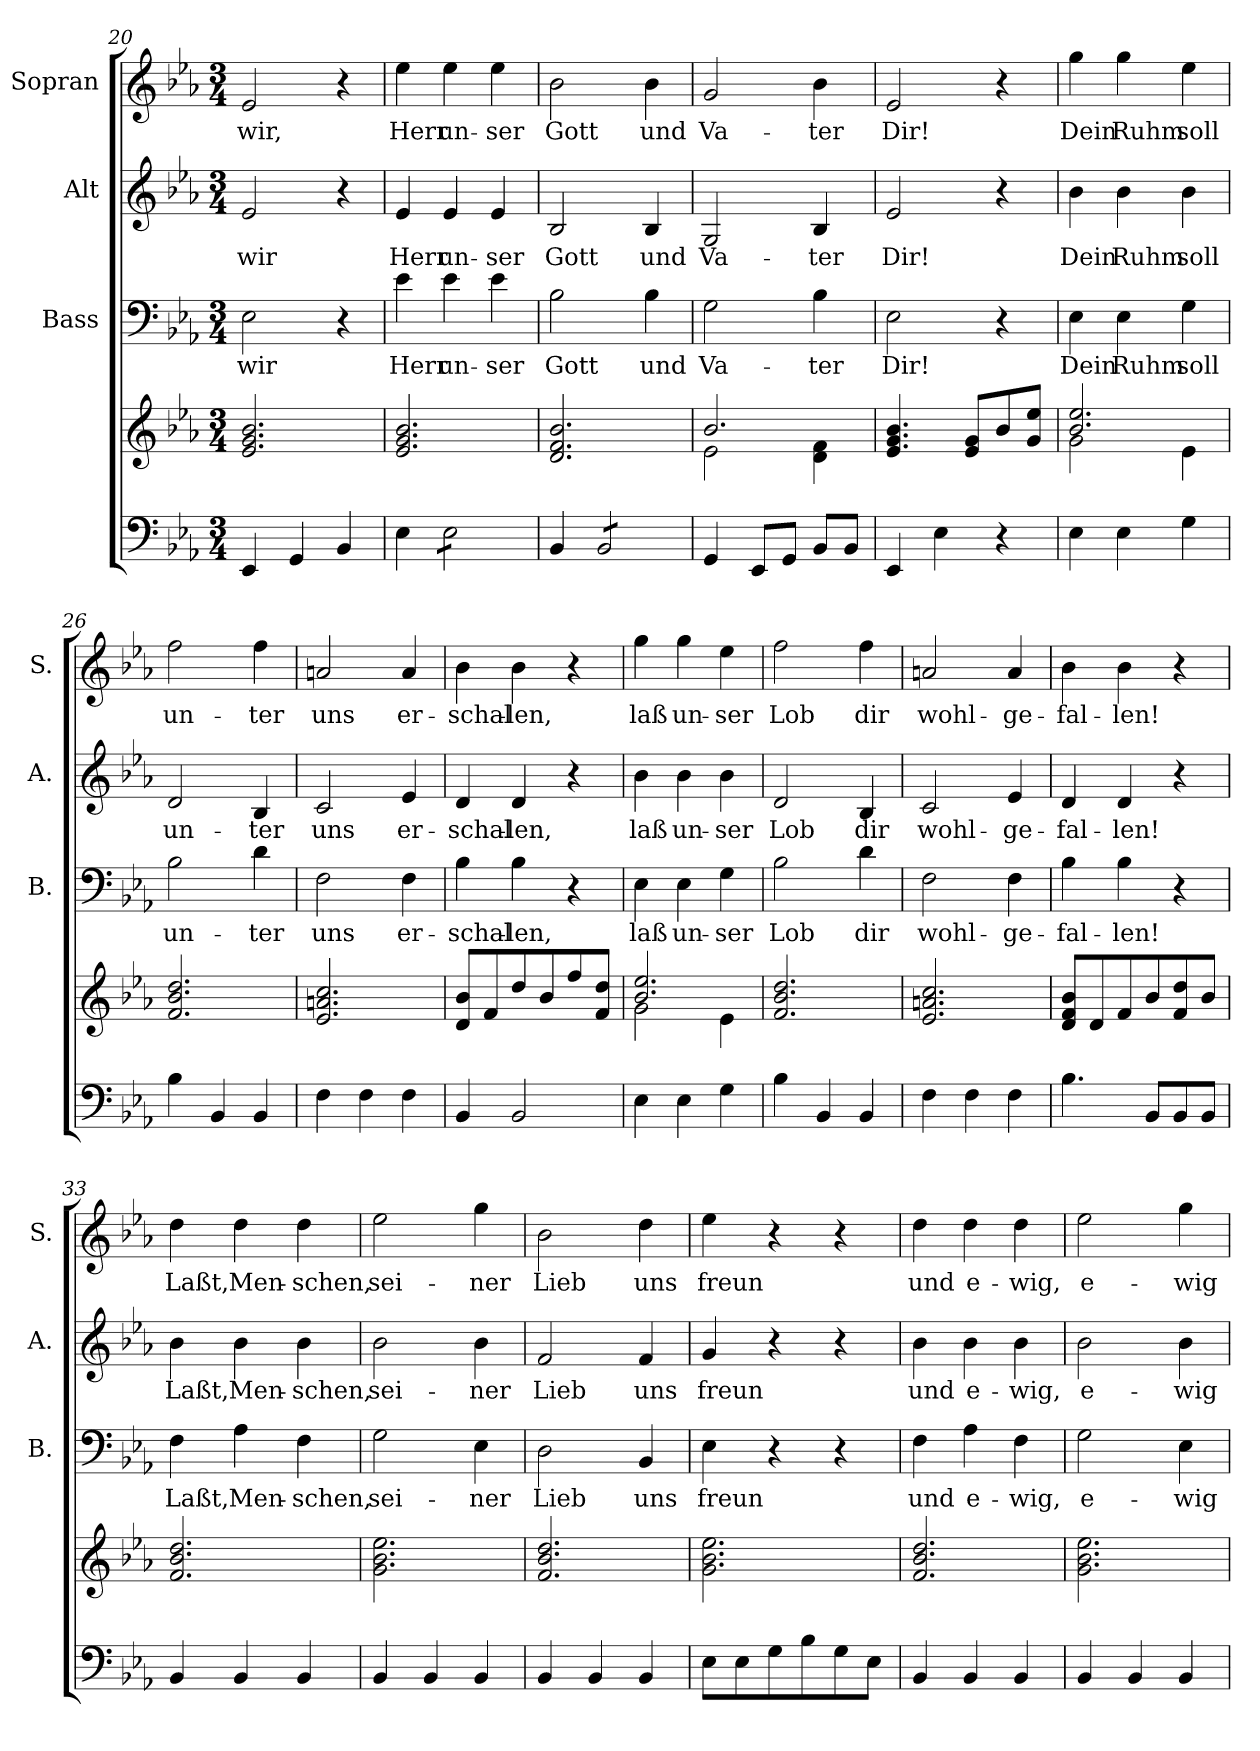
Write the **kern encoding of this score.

**kern	**kern	**kern	**text	**kern	**text	**kern	**text
*part4	*part4	*part3	*part3	*part2	*part2	*part1	*part1
*staff5	*staff4	*staff3	*staff3	*staff2	*staff2	*staff1	*staff1
*	*	*I"Bass	*	*I"Alt	*	*I"Sopran	*
*	*	*I'B.	*	*I'A.	*	*I'S.	*
*clefF4	*clefG2	*clefF4	*	*clefG2	*	*clefG2	*
*k[b-e-a-]	*k[b-e-a-]	*k[b-e-a-]	*	*k[b-e-a-]	*	*k[b-e-a-]	*
*E-:	*E-:	*E-:	*	*E-:	*	*E-:	*
*M3/4	*M3/4	*M3/4	*	*M3/4	*	*M3/4	*
=20	=20	=20	=20	=20	=20	=20	=20
!	!	!	!LO:LY:b	!	!LO:LY:b	!	!LO:LY:b
4EE-/	2.e-/ 2.g/ 2.b-/	2E-\	wir	2e-/	wir	2e-/	wir,
4GG/	.	.	.	.	.	.	.
4BB-/	.	4r	.	4r	.	4r	.
=21	=21	=21	=21	=21	=21	=21	=21
!	!	!	!LO:LY:b	!	!LO:LY:b	!	!LO:LY:b
4E-\	2.e-/ 2.g/ 2.b-/	4e-\	Herr	4e-/	Herr	4ee-\	Herr
!	!	!	!LO:LY:b	!	!LO:LY:b	!	!LO:LY:b
*tremolo	*	*	*	*	*	*	*
8E-\L	.	4e-\	un-	4e-/	un-	4ee-\	un-
8E-\	.	.	.	.	.	.	.
!	!	!	!LO:LY:b	!	!LO:LY:b	!	!LO:LY:b
8E-\	.	4e-\	-ser	4e-/	-ser	4ee-\	-ser
8E-\J	.	.	.	.	.	.	.
*Xtremolo	*	*	*	*	*	*	*
=22	=22	=22	=22	=22	=22	=22	=22
!	!	!	!LO:LY:b	!	!LO:LY:b	!	!LO:LY:b
4BB-/	2.d/ 2.f/ 2.b-/	2B-\	Gott	2B-/	Gott	2b-\	Gott
*tremolo	*	*	*	*	*	*	*
8BB-/L	.	.	.	.	.	.	.
8BB-/	.	.	.	.	.	.	.
!	!	!	!LO:LY:b	!	!LO:LY:b	!	!LO:LY:b
8BB-/	.	4B-\	und	4B-/	und	4b-\	und
8BB-/J	.	.	.	.	.	.	.
*Xtremolo	*	*	*	*	*	*	*
!!LO:PB:g=z
=23	=23	=23	=23	=23	=23	=23	=23
*	*^	*	*	*	*	*	*
!	!	!	!	!LO:LY:b	!	!LO:LY:b	!	!LO:LY:b
4GG/	2.b-/	2e-\	2G\	Va-	2G/	Va-	2g/	Va-
8EE-/L	.	.	.	.	.	.	.	.
8GG/J	.	.	.	.	.	.	.	.
!	!	!	!	!LO:LY:b	!	!LO:LY:b	!	!LO:LY:b
8BB-/L	.	4d\ 4f\	4B-\	-ter	4B-/	-ter	4b-\	-ter
8BB-/J	.	.	.	.	.	.	.	.
*	*v	*v	*	*	*	*	*	*
=24	=24	=24	=24	=24	=24	=24	=24
!	!	!	!LO:LY:b	!	!LO:LY:b	!	!LO:LY:b
4EE-/	4.e-/ 4.g/ 4.b-/	2E-\	Dir!	2e-/	Dir!	2e-/	Dir!
4E-\	.	.	.	.	.	.	.
.	8e-/ 8g/L	.	.	.	.	.	.
4r	8b-/	4r	.	4r	.	4r	.
.	8g/ 8ee-/J	.	.	.	.	.	.
=25	=25	=25	=25	=25	=25	=25	=25
*	*^	*	*	*	*	*	*
!	!	!	!	!LO:LY:b	!	!LO:LY:b	!	!LO:LY:b
4E-\	2.b-/ 2.ee-/	2g\	4E-\	Dein	4b-\	Dein	4gg\	Dein
!	!	!	!	!LO:LY:b	!	!LO:LY:b	!	!LO:LY:b
4E-\	.	.	4E-\	Ruhm	4b-\	Ruhm	4gg\	Ruhm
!	!	!	!	!LO:LY:b	!	!LO:LY:b	!	!LO:LY:b
4G\	.	4e-\	4G\	soll	4b-\	soll	4ee-\	soll
=26	=26	=26	=26	=26	=26	=26	=26	=26
!	!	!	!	!LO:LY:b	!	!LO:LY:b	!	!LO:LY:b
*	*v	*v	*	*	*	*	*	*
4B-\	2.f/ 2.b-/ 2.dd/	2B-\	un-	2d/	un-	2ff\	un-
4BB-/	.	.	.	.	.	.	.
!	!	!	!LO:LY:b	!	!LO:LY:b	!	!LO:LY:b
4BB-/	.	4d\	-ter	4B-/	-ter	4ff\	-ter
=27	=27	=27	=27	=27	=27	=27	=27
!	!	!	!LO:LY:b	!	!LO:LY:b	!	!LO:LY:b
4F\	2.e-/ 2.an/ 2.cc/	2F\	uns	2c/	uns	2an/	uns
4F\	.	.	.	.	.	.	.
!	!	!	!LO:LY:b	!	!LO:LY:b	!	!LO:LY:b
4F\	.	4F\	er-	4e-/	er-	4a/	er-
!!LO:LB:g=z
=28	=28	=28	=28	=28	=28	=28	=28
!	!	!	!LO:LY:b	!	!LO:LY:b	!	!LO:LY:b
4BB-/	8d/ 8b-/L	4B-\	-schal-	4d/	-schal-	4b-\	-schal-
.	8f/	.	.	.	.	.	.
!	!	!	!LO:LY:b	!	!LO:LY:b	!	!LO:LY:b
2BB-/	8dd/	4B-\	-len,	4d/	-len,	4b-\	-len,
.	8b-/	.	.	.	.	.	.
.	8ff/	4r	.	4r	.	4r	.
.	8f/ 8dd/J	.	.	.	.	.	.
=29	=29	=29	=29	=29	=29	=29	=29
*	*^	*	*	*	*	*	*
!	!	!	!	!LO:LY:b	!	!LO:LY:b	!	!LO:LY:b
4E-\	2.b-/ 2.ee-/	2g\	4E-\	laß	4b-\	laß	4gg\	laß
!	!	!	!	!LO:LY:b	!	!LO:LY:b	!	!LO:LY:b
4E-\	.	.	4E-\	un-	4b-\	un-	4gg\	un-
!	!	!	!	!LO:LY:b	!	!LO:LY:b	!	!LO:LY:b
4G\	.	4e-\	4G\	-ser	4b-\	-ser	4ee-\	-ser
=30	=30	=30	=30	=30	=30	=30	=30	=30
!	!	!	!	!LO:LY:b	!	!LO:LY:b	!	!LO:LY:b
*	*v	*v	*	*	*	*	*	*
4B-\	2.f/ 2.b-/ 2.dd/	2B-\	Lob	2d/	Lob	2ff\	Lob
4BB-/	.	.	.	.	.	.	.
!	!	!	!LO:LY:b	!	!LO:LY:b	!	!LO:LY:b
4BB-/	.	4d\	dir	4B-/	dir	4ff\	dir
=31	=31	=31	=31	=31	=31	=31	=31
!	!	!	!LO:LY:b	!	!LO:LY:b	!	!LO:LY:b
4F\	2.e-/ 2.an/ 2.cc/	2F\	wohl-	2c/	wohl-	2an/	wohl-
4F\	.	.	.	.	.	.	.
!	!	!	!LO:LY:b	!	!LO:LY:b	!	!LO:LY:b
4F\	.	4F\	-ge-	4e-/	-ge-	4a/	-ge-
=32	=32	=32	=32	=32	=32	=32	=32
!	!	!	!LO:LY:b	!	!LO:LY:b	!	!LO:LY:b
4.B-\	8d/ 8f/ 8b-/L	4B-\	-fal-	4d/	-fal-	4b-\	-fal-
.	8d/	.	.	.	.	.	.
!	!	!	!LO:LY:b	!	!LO:LY:b	!	!LO:LY:b
.	8f/	4B-\	-len!	4d/	-len!	4b-\	-len!
8BB-/L	8b-/	.	.	.	.	.	.
8BB-/	8f/ 8dd/	4r	.	4r	.	4r	.
8BB-/J	8b-/J	.	.	.	.	.	.
!!LO:PB:g=z
=33	=33	=33	=33	=33	=33	=33	=33
!	!	!	!LO:LY:b	!	!LO:LY:b	!	!LO:LY:b
4BB-/	2.f/ 2.b-/ 2.dd/	4F\	Laßt,	4b-\	Laßt,	4dd\	Laßt,
!	!	!	!LO:LY:b	!	!LO:LY:b	!	!LO:LY:b
4BB-/	.	4A-\	Men-	4b-\	Men-	4dd\	Men-
!	!	!	!LO:LY:b	!	!LO:LY:b	!	!LO:LY:b
4BB-/	.	4F\	-schen,	4b-\	-schen,	4dd\	-schen,
=34	=34	=34	=34	=34	=34	=34	=34
!	!	!	!LO:LY:b	!	!LO:LY:b	!	!LO:LY:b
4BB-/	2.g\ 2.b-\ 2.ee-\	2G\	sei-	2b-\	sei-	2ee-\	sei-
4BB-/	.	.	.	.	.	.	.
!	!	!	!LO:LY:b	!	!LO:LY:b	!	!LO:LY:b
4BB-/	.	4E-\	-ner	4b-\	-ner	4gg\	-ner
=35	=35	=35	=35	=35	=35	=35	=35
!	!	!	!LO:LY:b	!	!LO:LY:b	!	!LO:LY:b
4BB-/	2.f/ 2.b-/ 2.dd/	2D\	Lieb	2f/	Lieb	2b-\	Lieb
4BB-/	.	.	.	.	.	.	.
!	!	!	!LO:LY:b	!	!LO:LY:b	!	!LO:LY:b
4BB-/	.	4BB-/	uns	4f/	uns	4dd\	uns
=36	=36	=36	=36	=36	=36	=36	=36
!	!	!	!LO:LY:b	!	!LO:LY:b	!	!LO:LY:b
8E-\L	2.g\ 2.b-\ 2.ee-\	4E-\	freun	4g/	freun	4ee-\	freun
8E-\	.	.	.	.	.	.	.
8G\	.	4r	.	4r	.	4r	.
8B-\	.	.	.	.	.	.	.
8G\	.	4r	.	4r	.	4r	.
8E-\J	.	.	.	.	.	.	.
=37	=37	=37	=37	=37	=37	=37	=37
!	!	!	!LO:LY:b	!	!LO:LY:b	!	!LO:LY:b
4BB-/	2.f/ 2.b-/ 2.dd/	4F\	und	4b-\	und	4dd\	und
!	!	!	!LO:LY:b	!	!LO:LY:b	!	!LO:LY:b
4BB-/	.	4A-\	e-	4b-\	e-	4dd\	e-
!	!	!	!LO:LY:b	!	!LO:LY:b	!	!LO:LY:b
4BB-/	.	4F\	-wig,	4b-\	-wig,	4dd\	-wig,
=38	=38	=38	=38	=38	=38	=38	=38
!	!	!	!LO:LY:b	!	!LO:LY:b	!	!LO:LY:b
4BB-/	2.g\ 2.b-\ 2.ee-\	2G\	e-	2b-\	e-	2ee-\	e-
4BB-/	.	.	.	.	.	.	.
!	!	!	!LO:LY:b	!	!LO:LY:b	!	!LO:LY:b
4BB-/	.	4E-\	-wig	4b-\	-wig	4gg\	-wig
=	=	=	=	=	=	=	=
*-	*-	*-	*-	*-	*-	*-	*-
